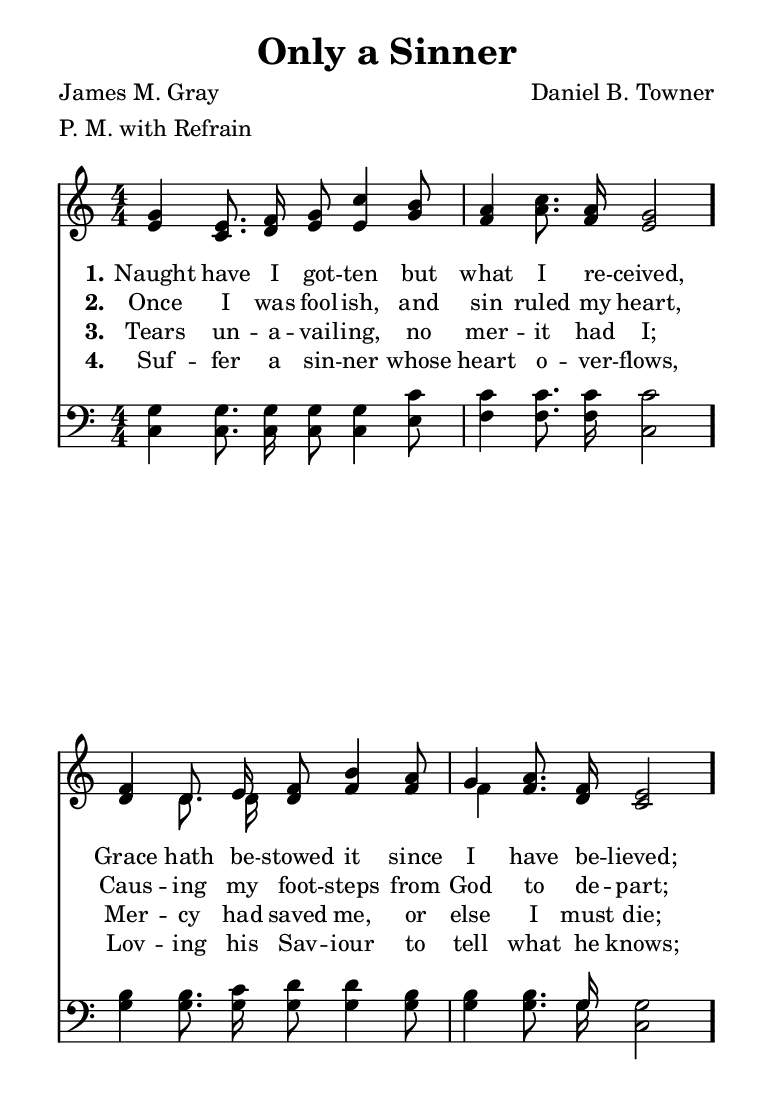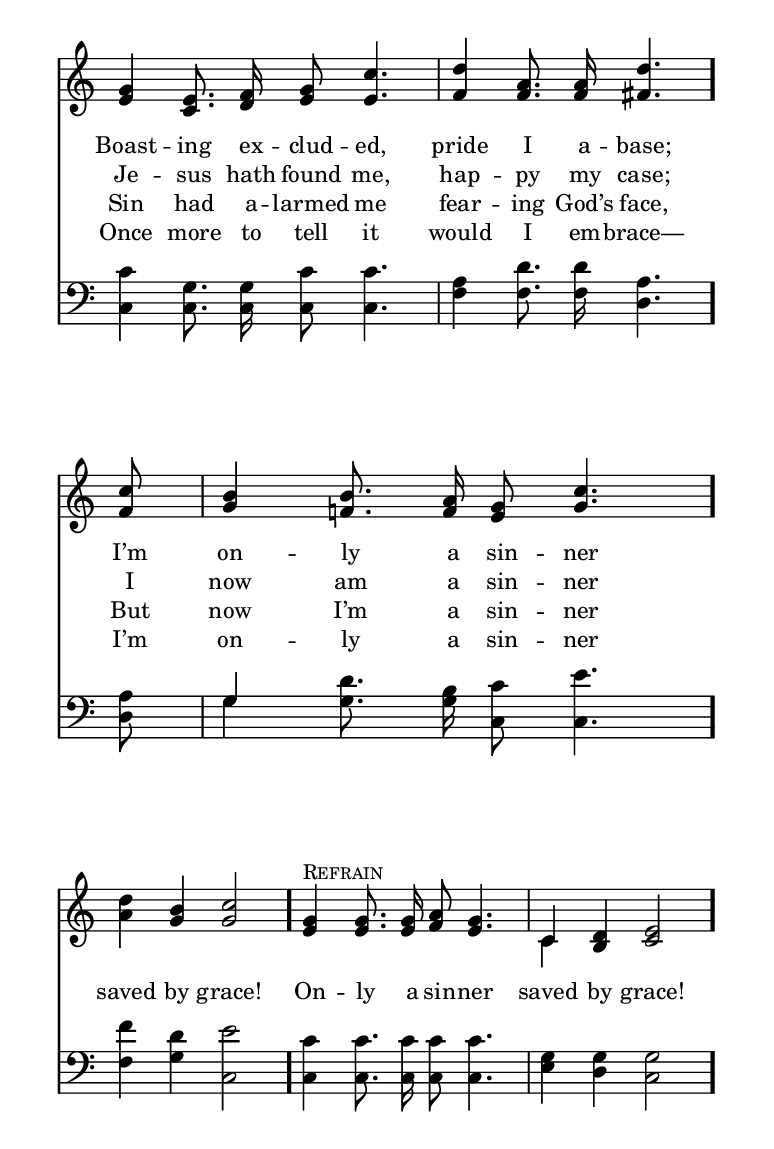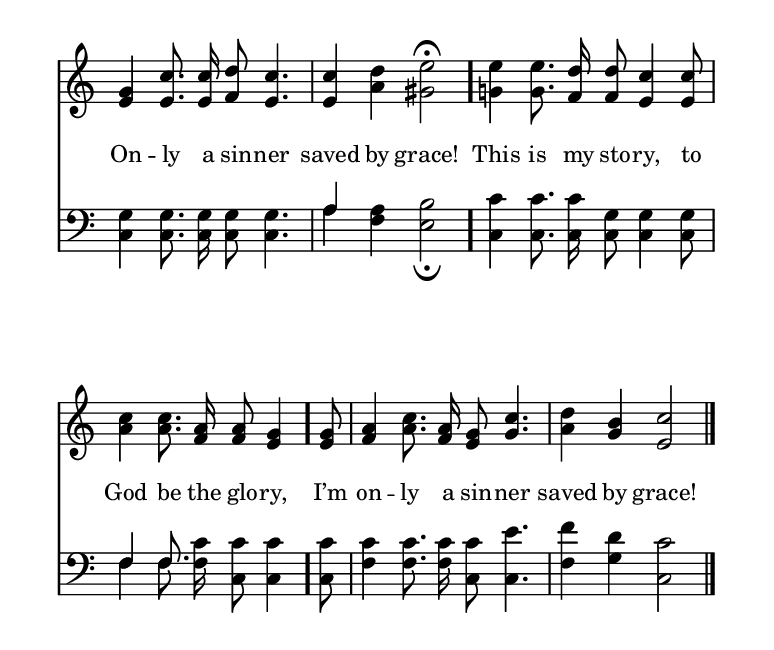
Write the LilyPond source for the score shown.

\include "common/global.ily"
\paper {
  \include "common/paper.ily"
}

\header{
  %gospel
  hymnnumber = "112"
  title = "Only a Sinner"
  tunename = "Only a Sinner" % see https://hymnary.org/tune/only_a_sinner_towner
  meter = "P. M. with Refrain"
  poet = "James M. Gray" % see https://hymnary.org/text/naught_have_i_gotten_but_what_i_received
  composer = "Daniel B. Towner" % see https://hymnary.org/tune/only_a_sinner_towner
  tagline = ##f
}

% for fermata in MIDI
ta = { \tempo 4=80 }
tb = { \tempo 4=40 }

patternAA = { \ta c4 c8. c16 c8 c4 c8 | c4 c8. c16 c2 }
patternAB = { \ta c4 c8. c16 c8 c4 c8 | c4 c8. c16 c8 c4 }

patternBA = { \ta c4 c8. c16 c8 c4. | c4 c8. c16 c4. }

patternCA = { \ta c8 | c4 c8. c16 c8 c4. | c4 c4 c2 }

patternDA = { \ta c4 c8. c16 c8 c4. | c4 c4 c2 }
patternDB = { \ta c4 c8. c16 c8 c4. | c4 c4 \tb c2 \ta }

global = {
  \include "common/overrides.ily"
  \override Staff.TimeSignature.style = #'numbered
  \time 4/4
  \override Score.MetronomeMark.transparent = ##t % hide all fermata changes too
  \ta
  \key c \major
  \autoBeamOff
}

notesSoprano = {
\global
\relative c'' {

  \changePitch \patternAA { g e f g c b | a c a g }
  \changePitch \patternAA { f d e f b a | g a f e }
  \changePitch \patternBA { g e f g c | d a a d }
  \changePitch \patternCA { c | b b a g c | d b c }

  << s^\markup { \small \caps "Refrain" }
  \changePitch \patternDA { g g g a g | c, d e } >>
  \changePitch \patternDB { g c c d c | c d e \fermata }
  \changePitch \patternAB { e e d d c c | c c a a g }
  \changePitch \patternCA { g | a c a g c | d b c }

  \bar "|."

}
}

notesAlto = {
\global
\relative e' {

  \changePitch \patternAA { e c d e e g | f a f e }
  \changePitch \patternAA { d d d d f f | f f d c }
  \changePitch \patternBA { e c d e e | f f f fis }
  \changePitch \patternCA { fis | g f! f e g | a g g }

  \changePitch \patternDA { e e e f e | c b c }
  \changePitch \patternDA { e e e f e | e a gis }
  \changePitch \patternAB { g! g f f e e | a a f f e }
  \changePitch \patternCA { e | f a f e g | a g e }

}
}

notesTenor = {
\global
\relative a {

  \changePitch \patternAA { g g g g g c | c c c c }
  \changePitch \patternAA { b b c d d b | b b g g }
  \changePitch \patternBA { c g g c c | a d d a }
  \changePitch \patternCA { a | g d' b c e | f d e }

  \changePitch \patternDA { c c c c c | g g g }
  \changePitch \patternDA { g g g g g | a a b }
  \changePitch \patternAB { c c c g g g | f f c' c c }
  \changePitch \patternCA { c | c c c c e | f d c }

}
}

notesBass = {
\global
\relative f {

  \changePitch \patternAA { c c c c c e | f f f c }
  \changePitch \patternAA { g' g g g g g | g g g c, }
  \changePitch \patternBA { c c c c c | f f f d }
  \changePitch \patternCA { d | g g g c, c | f g c, }

  \changePitch \patternDA { c c c c c | e d c }
  \changePitch \patternDA { c c c c c | a' f e_\fermata }
  \changePitch \patternAB { c c c c c c | f f f c c }
  \changePitch \patternCA { c | f f f c c | f g c, }

}
}

Refrain = \lyricmode {

On -- ly a sin -- ner saved by grace! \bar "."
On -- ly a sin -- ner saved by grace! \bar "."
This is my sto -- ry, to God be the glo -- ry, \bar "."
I’m on -- ly a sin -- ner saved by grace! \bar "."

}

wordsA = \lyricmode {
\set stanza = "1."

Naught have I got -- ten but what I re -- ceived, \bar "."
Grace hath be -- stowed it since I have be -- lieved; \bar "."
Boast -- ing ex -- clud -- ed, pride I a -- base; \bar "."
% explicit break is desired in eogsized and letter
I’m on -- ly a sin -- ner \break \bar "." %LYRICS saved by grace!

}

wordsB = \lyricmode {
\set stanza = "2."

Once I was fool -- ish, and sin ruled my heart,
Caus -- ing my foot -- steps from God to de -- part;
Je -- sus hath found me, hap -- py my case;
I now am a sin -- ner saved by grace! \bar "."

\Refrain

}

wordsC = \lyricmode {
\set stanza = "3."

Tears un -- a -- vail -- ing, no mer -- it had I;
Mer -- cy had saved me, or else I must die;
Sin had a -- larmed me fear -- ing God’s face,
But now I’m a sin -- ner %LYRICS saved by grace!

}

wordsD = \lyricmode {
\set stanza = "4."

Suf -- fer a sin -- ner whose heart o -- ver -- flows,
Lov -- ing his Sav -- iour to tell what he knows;
Once more to tell it would I em -- brace—
I’m on -- ly a sin -- ner %LYRICS saved by grace!

}

\score {
  \context ChoirStaff <<
    \context Staff = upper <<
      \set Staff.autoBeaming = ##f
      \set ChoirStaff.systemStartDelimiter = #'SystemStartBar
      \set ChoirStaff.printPartCombineTexts = ##f
      \partcombine #'(2 . 11) \notesSoprano \notesAlto
      \context NullVoice = sopranos { \voiceOne << \notesSoprano >> }
      \context Lyrics = one   \lyricsto sopranos \wordsA
      \context Lyrics = two   \lyricsto sopranos \wordsB
      \context Lyrics = three \lyricsto sopranos \wordsC
      \context Lyrics = four  \lyricsto sopranos \wordsD
    >>
    \context Staff = men <<
      \set Staff.autoBeaming = ##f
      \clef bass
      \set ChoirStaff.printPartCombineTexts = ##f
      \partcombine #'(2 . 11) \notesTenor \notesBass
    >>
  >>
  \layout {
    \include "common/layout.ily"
  }
  #(cond ((ly:get-option 'eog-midi-permitted) #{ \midi{
    \include "common/midi.ily"
  } #}))
}

\version "2.19.49"  % necessary for upgrading to future LilyPond versions.

% vi:set et ts=2 sw=2 ai nocindent syntax=lilypond:
